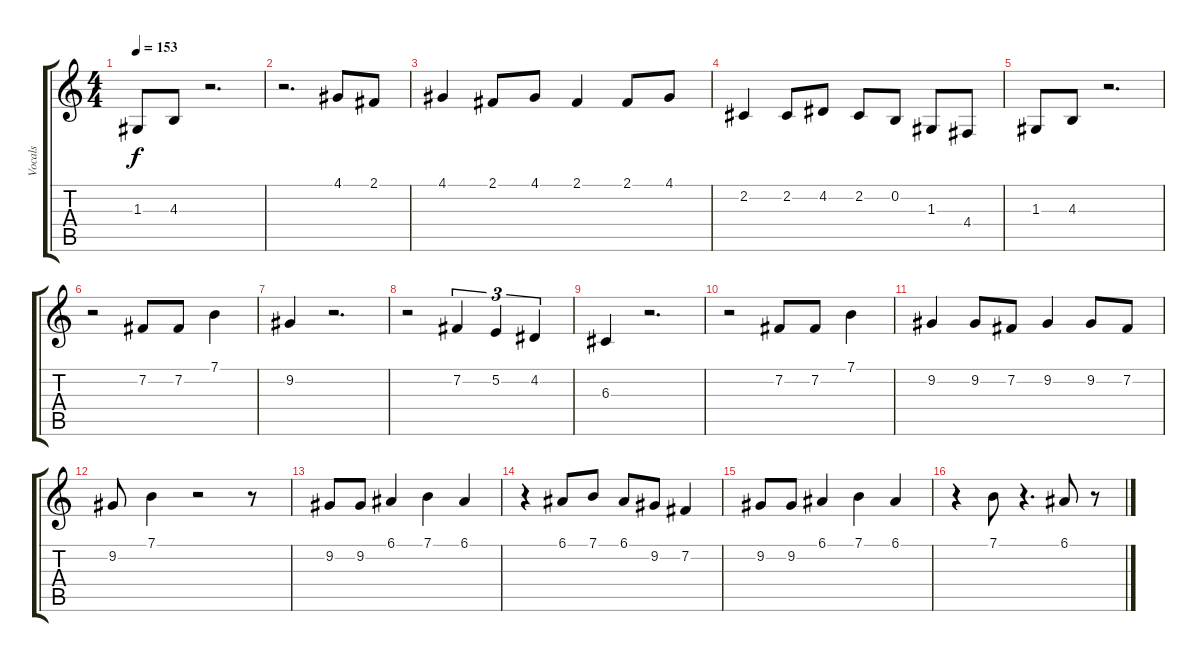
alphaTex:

\track ("Vocals" "Vocals") {instrument flute}
\staff {score tabs}
\tuning (E4 B3 G3 D3 A2 E2) {hide}
\ts (4 4)
\tempo 153
\clef g2
\ks c
1.3.8{dy f} 4.3.8 r.2{d} |
r.2{d} 4.1.8 2.1.8 |
4.1.4 2.1.8 4.1.8 2.1.4 2.1.8 4.1.8 |
2.2.4 2.2.8 4.2.8 2.2.8 0.2.8 1.3.8 4.4.8 |
1.3.8 4.3.8 r.2{d} |
r.2 7.2.8 7.2.8 7.1.4 |
9.2.4 r.2{d} |
r.2 7.2.4{tu (3 2)} 5.2.4{tu (3 2)} 4.2.4{tu (3 2)} |
6.3.4 r.2{d} |
r.2 7.2.8 7.2.8 7.1.4 |
9.2.4 9.2.8 7.2.8 9.2.4 9.2.8 7.2.8 |
9.2.8 7.1.4 r.2 r.8 |
9.2.8 9.2.8 6.1.4 7.1.4 6.1.4 |
r.4 6.1.8 7.1.8 6.1.8 9.2.8 7.2.4 |
9.2.8 9.2.8 6.1.4 7.1.4 6.1.4 |
r.4 7.1.8 r.4{d} 6.1.8 r.8
